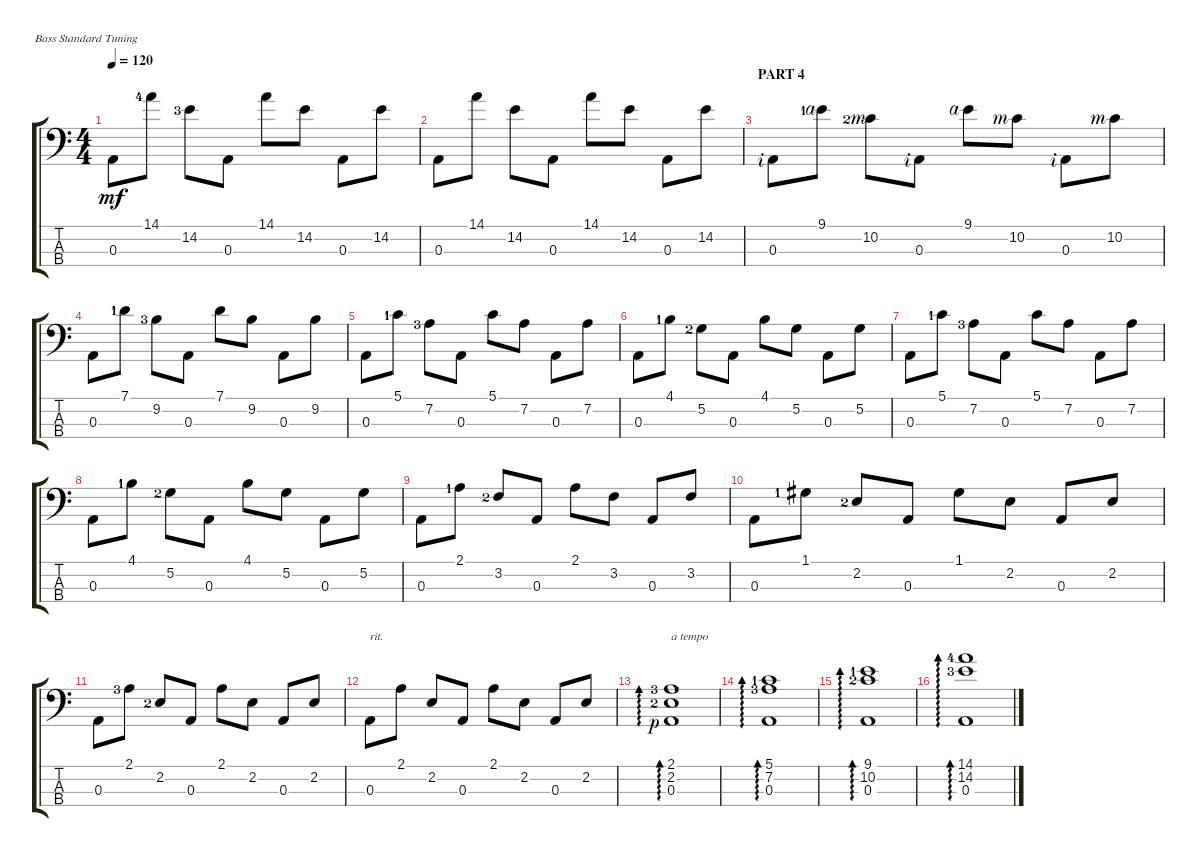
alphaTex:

\defaultSystemsLayout 4
\bracketExtendMode groupsimilarinstruments
\singleTrackTrackNamePolicy hidden
\multiTrackTrackNamePolicy hidden
\firstSystemTrackNameOrientation horizontal
\otherSystemsTrackNameOrientation horizontal
\chordDiagramsInScore
\track ("Electric Bass" "E-Bass") {instrument electricbassfinger}
\staff {score tabs}
\tuning (G2 D2 A1 E1)
\ts (4 4)
\tempo 120
\clef f4
\ks c
0.3.8{dy mf} 14.1{lf 5}.8 14.2{lf 4}.8 0.3.8 14.1.8 14.2.8 0.3.8 14.2.8 |
0.3.8 14.1.8 14.2.8 0.3.8 14.1.8 14.2.8 0.3.8 14.2.8 |
\section ("" "PART 4")
0.3{rf 2}.8 9.1{lf 2 rf 4}.8 10.2{lf 3 rf 3}.8 0.3{rf 2}.8 9.1{rf 4}.8 10.2{rf 3}.8 0.3{rf 2}.8 10.2{rf 3}.8 |
0.3.8 7.1{lf 2}.8 9.2{lf 4}.8 0.3.8 7.1.8 9.2.8 0.3.8 9.2.8 |
0.3.8 5.1{lf 2}.8 7.2{lf 4}.8 0.3.8 5.1.8 7.2.8 0.3.8 7.2.8 |
0.3.8 4.1{lf 2}.8 5.2{lf 3}.8 0.3.8 4.1.8 5.2.8 0.3.8 5.2.8 |
0.3.8 5.1{lf 2}.8 7.2{lf 4}.8 0.3.8 5.1.8 7.2.8 0.3.8 7.2.8 |
0.3.8 4.1{lf 2}.8 5.2{lf 3}.8 0.3.8 4.1.8 5.2.8 0.3.8 5.2.8 |
0.3.8 2.1{lf 2}.8 3.2{lf 3}.8 0.3.8 2.1.8 3.2.8 0.3.8 3.2.8 |
0.3.8 1.1{lf 2}.8 2.2{lf 3}.8 0.3.8 1.1.8 2.2.8 0.3.8 2.2.8 |
0.3.8 2.1{lf 4}.8 2.2{lf 3}.8 0.3.8 2.1.8 2.2.8 0.3.8 2.2.8 |
\tempo (120 hide)
\tempo (104 0.175 hide)
\tempo (94 0.40625 hide)
\tempo (79 0.66875 hide)
\tempo (69 0.8875 hide)
\tempo (129 1 hide)
0.3.8{txt "rit."} 2.1.8 2.2.8 0.3.8 2.1.8 2.2.8 0.3.8 2.2.8 |
(0.3{rf 1} 2.2{lf 3} 2.1{lf 4}).1{ad 0 txt "a tempo"} |
(0.3 7.2{lf 4} 5.1{lf 2}).1{ad 0} |
(0.3 10.2{lf 3} 9.1{lf 2}).1{ad 0} |
(0.3 14.2{lf 4} 14.1{lf 5}).1{ad 0}
